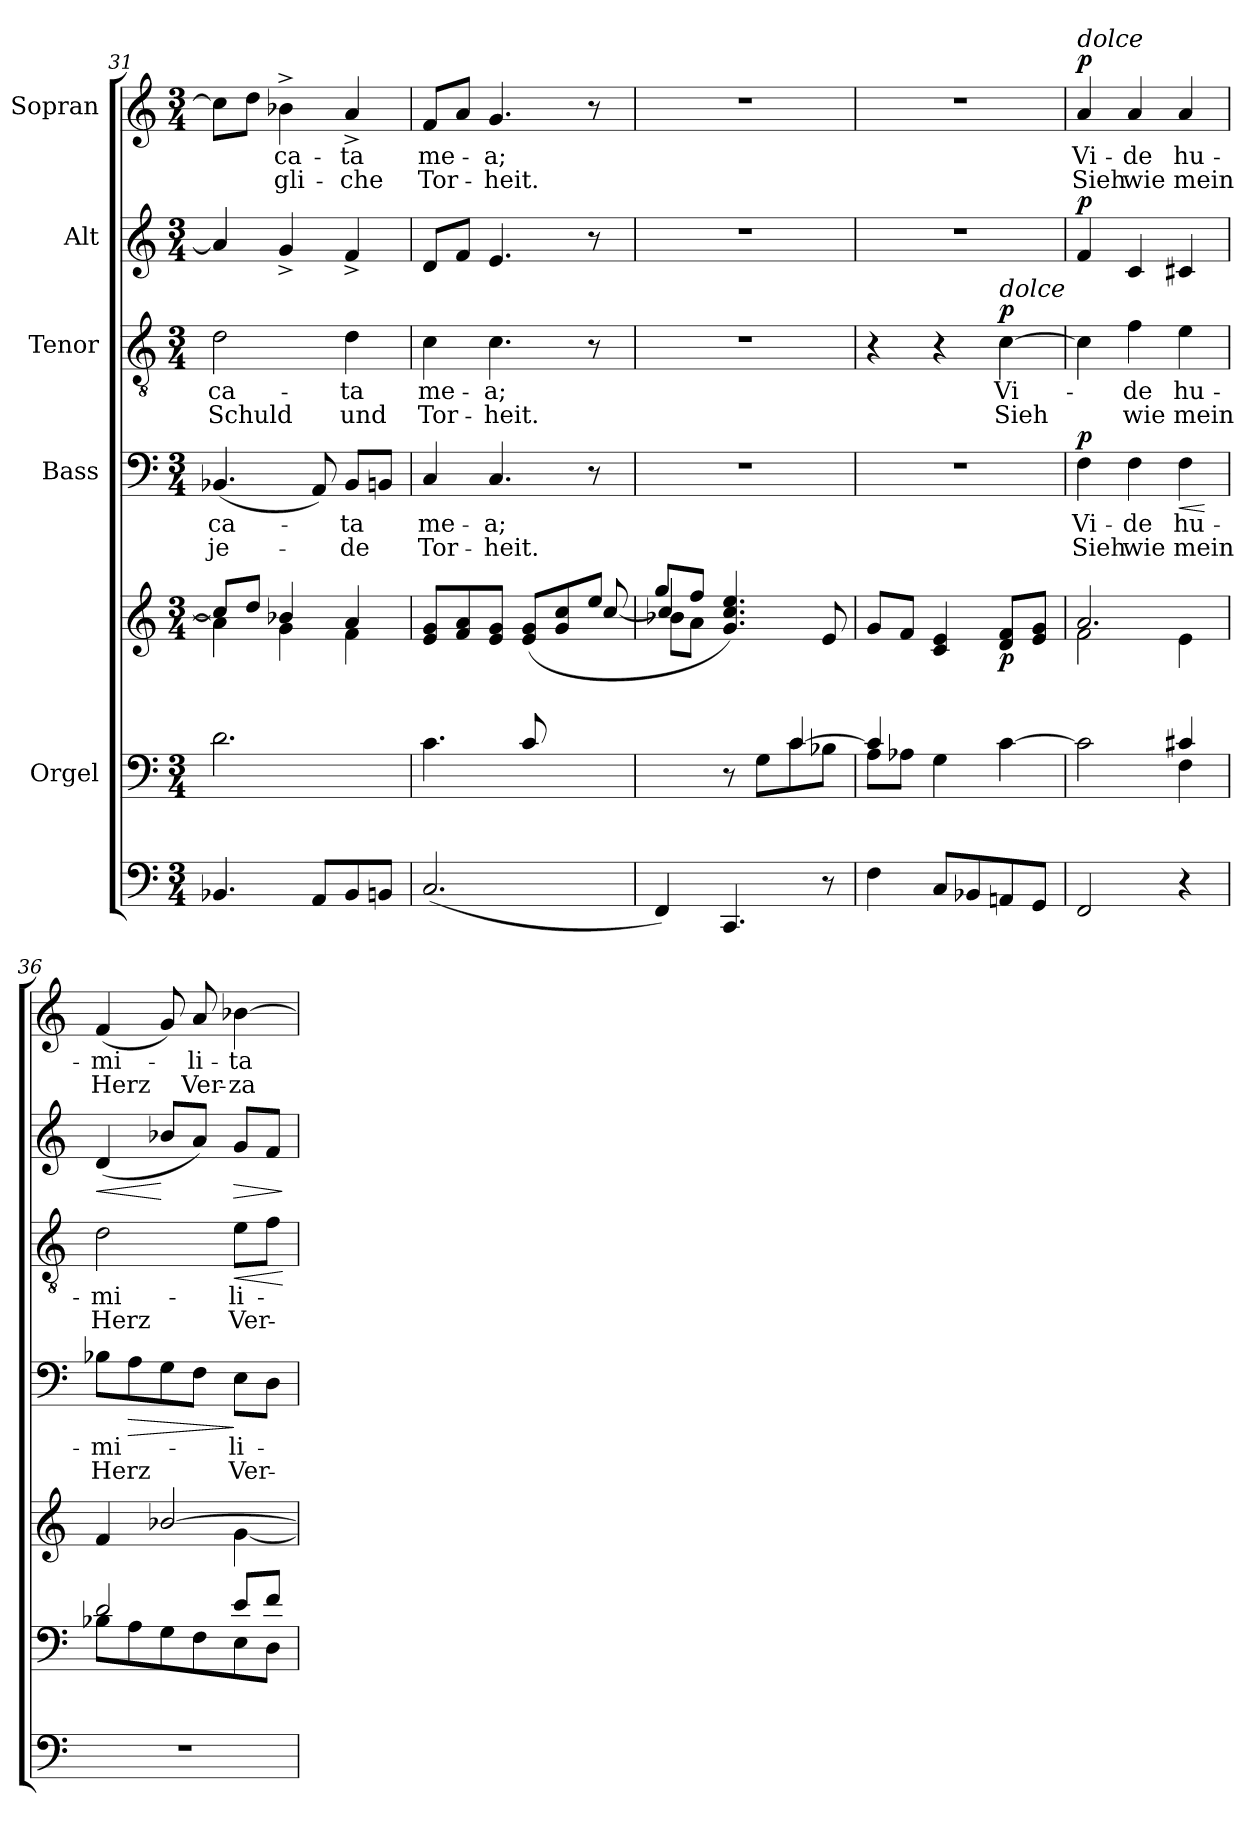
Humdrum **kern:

**kern	**kern	**kern	**dynam	**kern	**text	**text	**dynam	**kern	**text	**text	**dynam	**kern	**dynam	**kern	**text	**text	**dynam
*part6	*part5	*part5	*part5	*part4	*part4	*part4	*part4	*part3	*part3	*part3	*part3	*part2	*part2	*part1	*part1	*part1	*part1
*staff7	*staff6	*staff5	*staff5/6	*staff4	*staff4	*staff4	*staff4	*staff3	*staff3	*staff3	*staff3	*staff2	*staff2	*staff1	*staff1	*staff1	*staff1
*	*I"Orgel	*	*	*I"Bass	*	*	*	*I"Tenor	*	*	*	*I"Alt	*	*I"Sopran	*	*	*
*clefF4	*clefF4	*clefG2	*	*clefF4	*	*	*	*clefGv2	*	*	*	*clefG2	*	*clefG2	*	*	*
*k[]	*k[]	*k[]	*	*k[]	*	*	*	*k[]	*	*	*	*k[]	*	*k[]	*	*	*
*M3/4	*M3/4	*M3/4	*	*M3/4	*	*	*	*M3/4	*	*	*	*M3/4	*	*M3/4	*	*	*
=31	=31	=31	=31	=31	=31	=31	=31	=31	=31	=31	=31	=31	=31	=31	=31	=31	=31
*	*	*^	*	*	*	*	*	*	*	*	*	*	*	*	*	*	*
4.BB-X/	2.d\	8cc/L]	4a\]	.	(>4.BB-X/	-ca-	je-	.	2d\	-ca-	Schuld	.	4a/]	.	8cc\L]	.	.	.
.	.	8dd/J	.	.	.	.	.	.	.	.	.	.	.	.	8dd\J	.	.	.
.	.	4b-X/	4g\	.	.	.	.	.	.	.	.	.	4g^/	.	4b-X^\	-ca-	-gli-	.
8AA/L	.	.	.	.	8AA/)	.	.	.	.	.	.	.	.	.	.	.	.	.
8BB-/	.	4a/	4f\	.	8BB-/L	-ta	-de	.	4d\	-ta	und	.	4f^/	.	4a^/	-ta	-che	.
8BBn/J	.	.	.	.	8BBn/J	.	.	.	.	.	.	.	.	.	.	.	.	.
=32	=32	=32	=32	=32	=32	=32	=32	=32	=32	=32	=32	=32	=32	=32	=32	=32	=32	=32
*	*	*	*^	*	*	*	*	*	*	*	*	*	*	*	*	*	*	*
(2.C/	4.c\	8e/ 8g/L	2ryy	2ryy	.	4C/	me-	Tor-	.	4c\	me-	Tor-	.	8d/L	.	8f/L	me-	Tor-	.
.	.	8f/ 8a/	.	.	.	.	.	.	.	.	.	.	.	8f/J	.	8a/J	.	.	.
.	.	8e/ 8g/J	.	.	.	4.C/	-a;	-heit.	.	4.c\	-a;	-heit.	.	4.e/	.	4.g/	-a;	-heit.	.
.	8c/L	(>8e/ 8g/L	.	.	.	.	.	.	.	.	.	.	.	.	.	.	.	.	.
.	4ryy	8g/ 8cc/	8ryy	8e\	.	.	.	.	.	.	.	.	.	.	.	.	.	.	.
.	.	8ee/J	[8cc/	8g\J	.	8r	.	.	.	8r	.	.	.	8r	.	8r	.	.	.
!!LO:PB:g=z
=33	=33	=33	=33	=33	=33	=33	=33	=33	=33	=33	=33	=33	=33	=33	=33	=33	=33	=33	=33
*	*^	*	*	*^	*	*	*	*	*	*	*	*	*	*	*	*	*	*	*
4FF/)	2ryy	4ryy	8gg/L	4ryy	4cc/]	8b-X\L	.	2.r	.	.	.	2.r	.	.	.	2.r	.	2.r	.	.	.
.	.	.	8ff/J	.	.	8a\J	.	.	.	.	.	.	.	.	.	.	.	.	.	.	.
4.CC/	.	8r	4.g/ 4.cc/ 4.ee/)	2ryy	2ryy	2ryy	.	.	.	.	.	.	.	.	.	.	.	.	.	.	.
.	.	(8G\L	.	.	.	.	.	.	.	.	.	.	.	.	.	.	.	.	.	.	.
.	[4c/	8c\	.	.	.	.	.	.	.	.	.	.	.	.	.	.	.	.	.	.	.
8r	.	8B-X\J	8e/	.	.	.	.	.	.	.	.	.	.	.	.	.	.	.	.	.	.
*	*	*	*v	*v	*v	*v	*	*	*	*	*	*	*	*	*	*	*	*	*	*	*
=34	=34	=34	=34	=34	=34	=34	=34	=34	=34	=34	=34	=34	=34	=34	=34	=34	=34	=34
4F\	4c/]	8A\L	8g/L	.	2.r	.	.	.	4r	.	.	.	2.r	.	2.r	.	.	.
.	.	8A-X\J	8f/J	.	.	.	.	.	.	.	.	.	.	.	.	.	.	.
8C/L	2ryy	4G\	4c/ 4e/	.	.	.	.	.	4r	.	.	.	.	.	.	.	.	.
8BB-X/	.	.	.	.	.	.	.	.	.	.	.	.	.	.	.	.	.	.
!	!	!	!	!	!	!	!	!	!LO:TX:a:i:t=dolce	!	!	!	!	!	!	!	!	!
!	!	!	!	!LO:DY:b	!	!	!	!	!	!	!	!LO:DY:a	!	!	!	!	!	!
8AAn/	.	[4c\	8d/ 8f/L	p	.	.	.	.	[4c\	Vi-	Sieh	p	.	.	.	.	.	.
8GG/J	.	.	8e/ 8g/J	.	.	.	.	.	.	.	.	.	.	.	.	.	.	.
=35	=35	=35	=35	=35	=35	=35	=35	=35	=35	=35	=35	=35	=35	=35	=35	=35	=35	=35
*	*	*	*^	*	*	*	*	*	*	*	*	*	*	*	*	*	*	*
!	!	!	!	!	!	!	!	!	!	!	!	!	!	!	!	!LO:TX:a:i:t=dolce	!	!	!
!	!	!	!	!	!	!	!	!	!LO:DY:a	!	!	!	!	!	!LO:DY:a	!	!	!	!LO:DY:a
2FF/	2c\]	2ryy	2.a/)	2f\	.	4F\	Vi-	Sieh	p	4c\]	.	.	.	4f/	p	4a/	Vi-	Sieh	p
.	.	.	.	.	.	4F\	-de	wie	.	4f\	-de	wie	.	4c/	.	4a/	-de	wie	.
!	!	!	!	!	!	!	!	!	!LO:HP:b	!	!	!	!	!	!	!	!	!	!
4r	4c#X/	4F\	.	4e\	.	4F\	hu-	mein	<	4e\	hu-	mein	.	4c#X/	.	4a/	hu-	mein	.
*	*v	*v	*	*	*	*	*	*	*	*	*	*	*	*	*	*	*	*	*
*	*	*v	*v	*	*	*	*	*	*	*	*	*	*	*	*	*	*	*
.	.	.	.	.	.	.	[	.	.	.	.	.	.	.	.	.	.
=36	=36	=36	=36	=36	=36	=36	=36	=36	=36	=36	=36	=36	=36	=36	=36	=36	=36
*	*^	*^	*	*	*	*	*	*	*	*	*	*	*	*	*	*	*
!	!	!	!	!	!	!	!	!	!	!	!	!	!	!	!LO:HP:b	!	!	!	!
2.r	2d/	8B-X\L	4f/	2ryy	.	8B-X\L	-mi-	-Herz	.	2d\	-mi-	Herz	.	(4d/	<	(>4f/	-mi-	Herz	.
!	!	!	!	!	!	!	!	!	!LO:HP:b	!	!	!	!	!	!	!	!	!	!
.	.	8A\	.	.	.	8A\	.	.	>	.	.	.	.	.	.	.	.	.	.
.	.	8G\	[2b-X/	.	.	8G\	.	.	.	.	.	.	.	8b-X/L	[	8g/)	.	.	.
.	.	8F\	.	.	.	8F\J	.	.	.	.	.	.	.	8a/J)	.	8a/	-li-	Ver-	.
!	!	!	!	!	!	!	!	!	!	!	!	!	!LO:HP:b	!	!LO:HP:b	!	!	!	!
.	8e/L	8E\	.	[4g\	.	8E\L	-li-	Ver-	]	8e\L	-li-	Ver-	<	8g/L	>	[4b-X\	-ta-	-za-	.
.	8f/J	8D\J	.	.	.	8D\J	.	.	.	8f\J	.	.	.	8f/J	.	.	.	.	.
*	*v	*v	*	*	*	*	*	*	*	*	*	*	*	*	*	*	*	*	*
*	*	*v	*v	*	*	*	*	*	*	*	*	*	*	*	*	*	*	*
.	.	.	.	.	.	.	.	.	.	.	[	.	]	.	.	.	.
=	=	=	=	=	=	=	=	=	=	=	=	=	=	=	=	=	=
*-	*-	*-	*-	*-	*-	*-	*-	*-	*-	*-	*-	*-	*-	*-	*-	*-	*-
